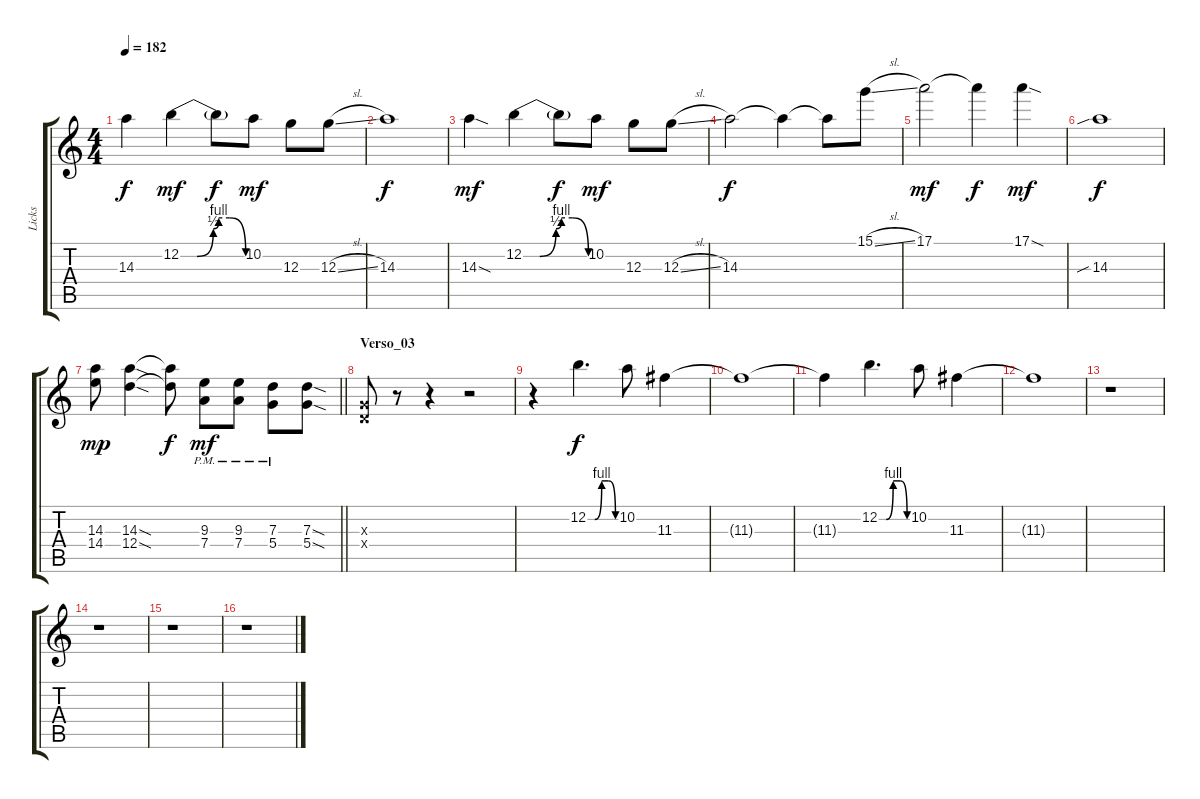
\track ("Licks" "Licks") {instrument distortionguitar}
\staff {score tabs}
\tuning (E4 B3 G3 D3 A2 E2) {hide}
\ts (4 4)
\tempo 182
\clef g2
\ks c
14.3{t}.4{dy f} 12.2{be (custom 0 0 15 0 30 2 35 4 45 4 60 0)}.4{dy mf volume 16} 12.2{t}.8{dy f} 10.2.8{dy mf} 12.3.8 12.3{sl}.8 |
14.3.1{dy f} |
14.3{sod}.4{dy mf} 12.2{be (custom 0 0 15 0 30 2 35 4 45 4 60 0)}.4 12.2{t}.8{dy f} 10.2.8{dy mf} 12.3.8 12.3{sl}.8 |
14.3.2{dy f} 14.3{t}.4 14.3{t}.8 15.1{sl}.8 |
17.1.2{dy mf} 17.1{t}.4{dy f} 17.1{sod}.4{dy mf} |
14.3{sib}.1{dy f} |
\barLineRight lightlight
(14.3 14.4).8{dy mp} (14.3{sod} 12.4{sod}).4 (14.3{t} 12.4{t}).8{dy f} (9.3{pm} 7.4{pm}).8{dy mf} (9.3{pm} 7.4{pm}).8 (7.3{pm} 5.4{pm}).8 (7.3{sod} 5.4{sod}).8 |
\section ("" "Verso_03")
(0.3{x} 0.4{x}).8 r.8 r.4 r.2 |
r.4 12.2{be (custom 0 0 15 0 30 4 45 4 60 0)}.4{d dy f} 10.2.8 11.3.4 |
11.3{t}.1{volume 5} |
11.3{t}.4 12.2{be (custom 0 0 15 0 30 4 45 4 60 0)}.4{d volume 16} 10.2.8 11.3.4 |
11.3{t}.1{volume 5} |
r.1 |
r.1 |
r.1 |
r.1
